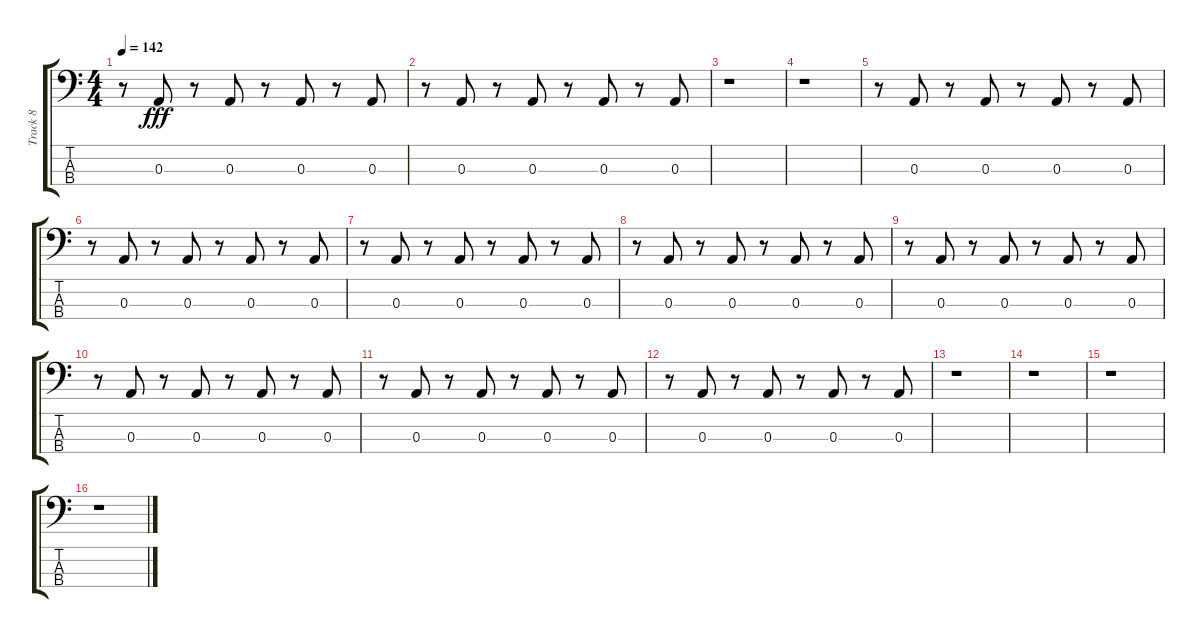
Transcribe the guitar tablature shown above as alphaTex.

\track ("Track 8" "Track 8") {instrument synthbass1}
\staff {score tabs}
\tuning (G2 D2 A1 E1) {hide}
\ts (4 4)
\tempo 142
\clef f4
\ks c
r.8{dy fff} 0.3.8 r.8 0.3.8 r.8 0.3.8 r.8 0.3.8 |
r.8 0.3.8 r.8 0.3.8 r.8 0.3.8 r.8 0.3.8 |
r.1 |
r.1 |
r.8 0.3.8 r.8 0.3.8 r.8 0.3.8 r.8 0.3.8 |
r.8 0.3.8 r.8 0.3.8 r.8 0.3.8 r.8 0.3.8 |
r.8 0.3.8 r.8 0.3.8 r.8 0.3.8 r.8 0.3.8 |
r.8 0.3.8 r.8 0.3.8 r.8 0.3.8 r.8 0.3.8 |
r.8 0.3.8 r.8 0.3.8 r.8 0.3.8 r.8 0.3.8 |
r.8 0.3.8 r.8 0.3.8 r.8 0.3.8 r.8 0.3.8 |
r.8 0.3.8 r.8 0.3.8 r.8 0.3.8 r.8 0.3.8 |
r.8 0.3.8 r.8 0.3.8 r.8 0.3.8 r.8 0.3.8 |
r.1 |
r.1 |
r.1 |
r.1
